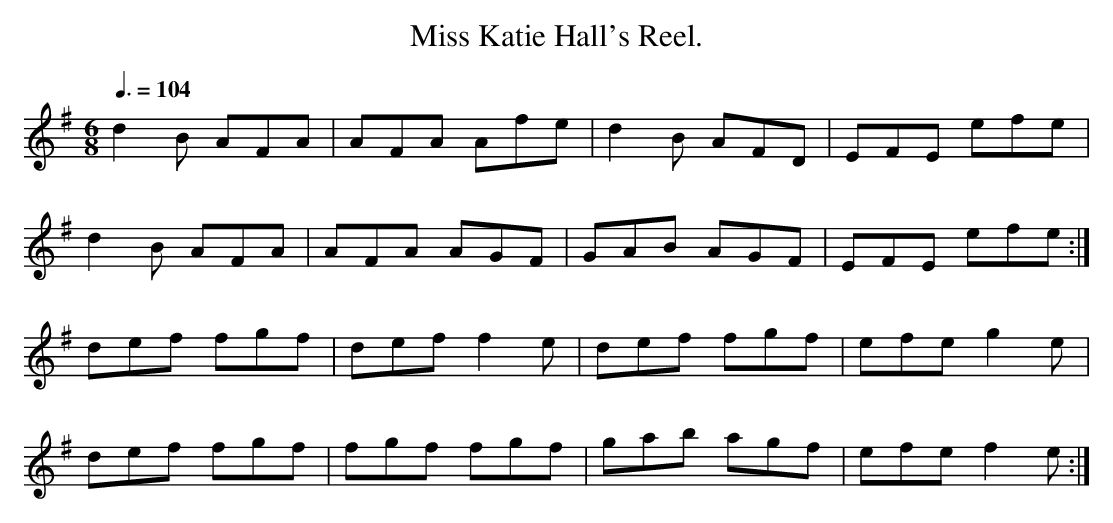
X:1
T:Miss Katie Hall's Reel.
M:6/8
L:1/8
Q:3/8=104
K:D Mixolydian % hexatonic
d2B AFA | AFA Afe | d2B AFD | EFE efe |
d2B AFA | AFA AGF | GAB AGF | EFE efe :|
def fgf | def f2e | def fgf | efe g2e |
def fgf | fgf fgf | gab agf | efe f2e :|
